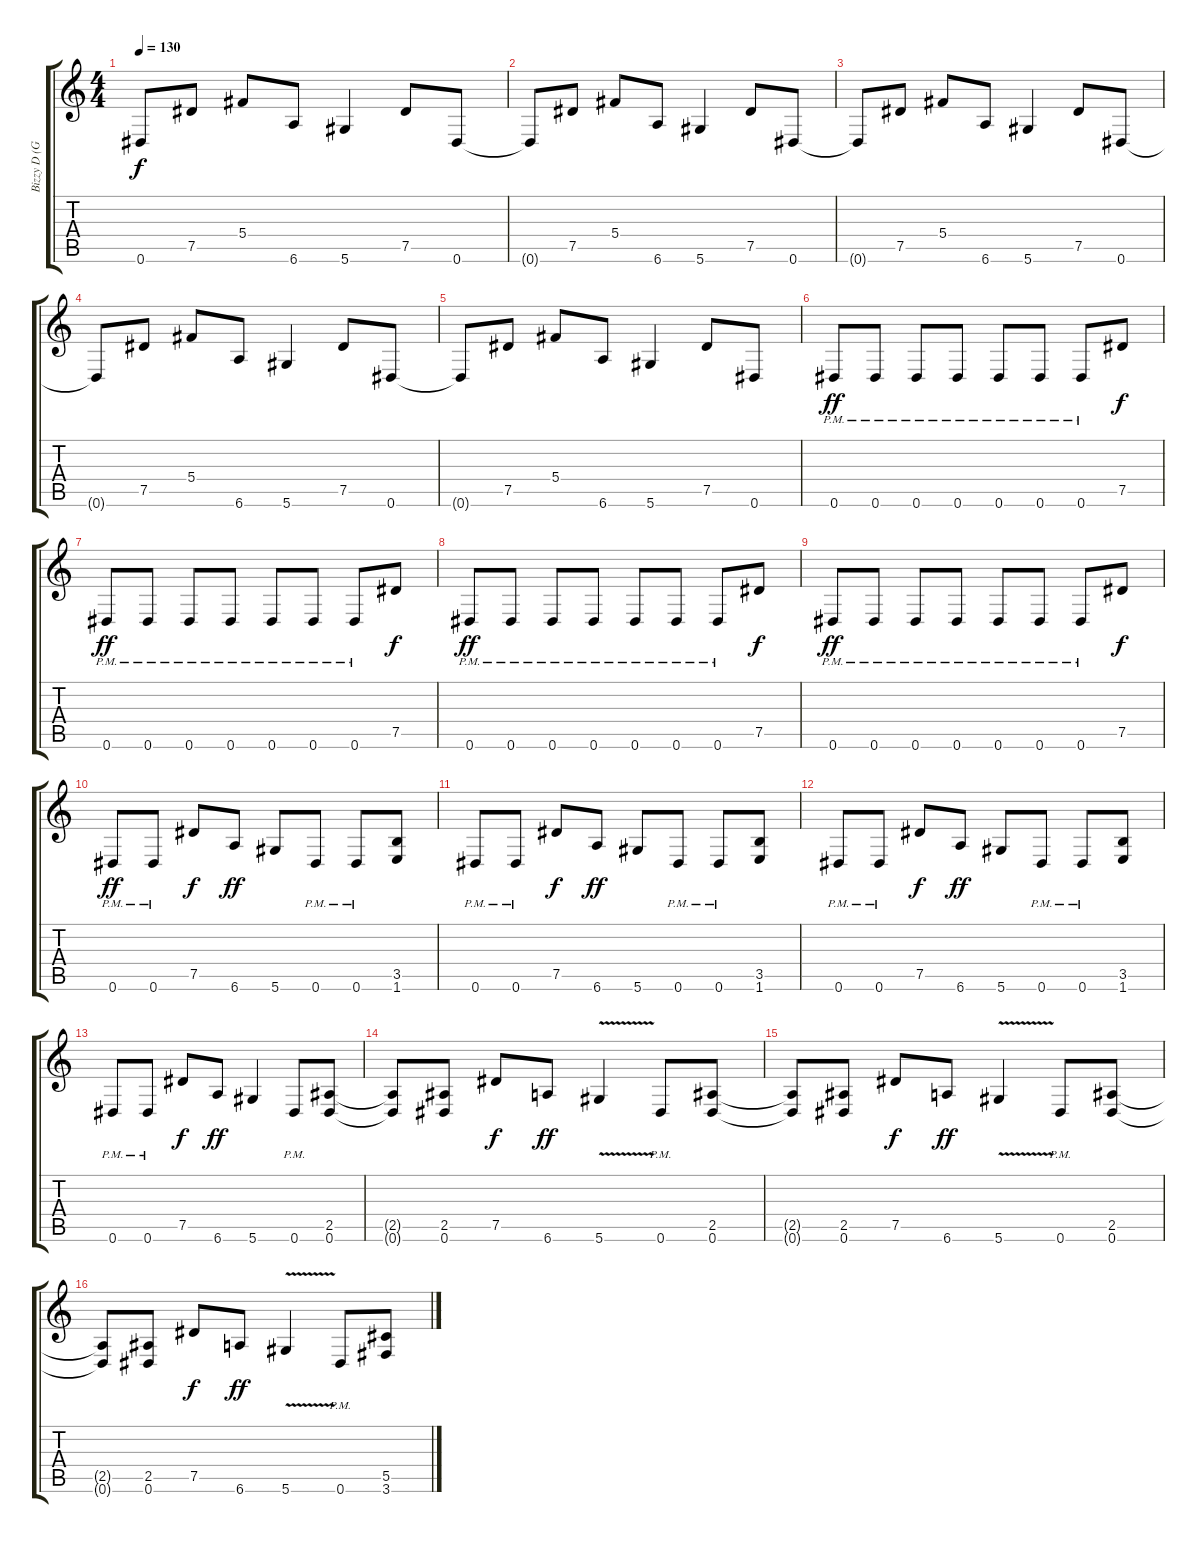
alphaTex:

\track ("Bizzy D (Guitar)" "Bizzy D (G") {instrument distortionguitar}
\staff {score tabs}
\tuning (Eb4 Bb3 Gb3 Db3 Ab2 Eb2) {hide}
\ts (4 4)
\tempo 130
\clef g2
\ks c
0.6{t}.8{dy f} 7.5.8 5.4.8 6.6.8 5.6.4 7.5.8 0.6.8 |
0.6{t}.8 7.5.8 5.4.8 6.6.8 5.6.4 7.5.8 0.6.8 |
0.6{t}.8 7.5.8 5.4.8 6.6.8 5.6.4 7.5.8 0.6.8 |
0.6{t}.8 7.5.8 5.4.8 6.6.8 5.6.4 7.5.8 0.6.8 |
0.6{t}.8 7.5.8 5.4.8 6.6.8 5.6.4 7.5.8 0.6.8 |
0.6{pm}.8{dy ff instrument distortionguitar} 0.6{pm}.8 0.6{pm}.8 0.6{pm}.8 0.6{pm}.8 0.6{pm}.8 0.6{pm}.8 7.5.8{dy f} |
0.6{pm}.8{dy ff} 0.6{pm}.8 0.6{pm}.8 0.6{pm}.8 0.6{pm}.8 0.6{pm}.8 0.6{pm}.8 7.5.8{dy f} |
0.6{pm}.8{dy ff} 0.6{pm}.8 0.6{pm}.8 0.6{pm}.8 0.6{pm}.8 0.6{pm}.8 0.6{pm}.8 7.5.8{dy f} |
0.6{pm}.8{dy ff} 0.6{pm}.8 0.6{pm}.8 0.6{pm}.8 0.6{pm}.8 0.6{pm}.8 0.6{pm}.8 7.5.8{dy f} |
0.6{pm}.8{dy ff} 0.6{pm}.8 7.5.8{dy f} 6.6.8{dy ff} 5.6.8 0.6{pm}.8 0.6{pm}.8 (3.5 1.6).8 |
0.6{pm}.8 0.6{pm}.8 7.5.8{dy f} 6.6.8{dy ff} 5.6.8 0.6{pm}.8 0.6{pm}.8 (3.5 1.6).8 |
0.6{pm}.8 0.6{pm}.8 7.5.8{dy f} 6.6.8{dy ff} 5.6.8 0.6{pm}.8 0.6{pm}.8 (3.5 1.6).8 |
0.6{pm}.8 0.6{pm}.8 7.5.8{dy f} 6.6.8{dy ff} 5.6.4 0.6{pm}.8 (2.5 0.6).8 |
(2.5{t} 0.6{t}).8 (2.5 0.6).8 7.5.8{dy f} 6.6.8{dy ff} 5.6{v}.4 0.6{pm}.8 (2.5 0.6).8 |
(2.5{t} 0.6{t}).8 (2.5 0.6).8 7.5.8{dy f} 6.6.8{dy ff} 5.6{v}.4 0.6{pm}.8 (2.5 0.6).8 |
(2.5{t} 0.6{t}).8 (2.5 0.6).8 7.5.8{dy f} 6.6.8{dy ff} 5.6{v}.4 0.6{pm}.8 (5.5 3.6).8
